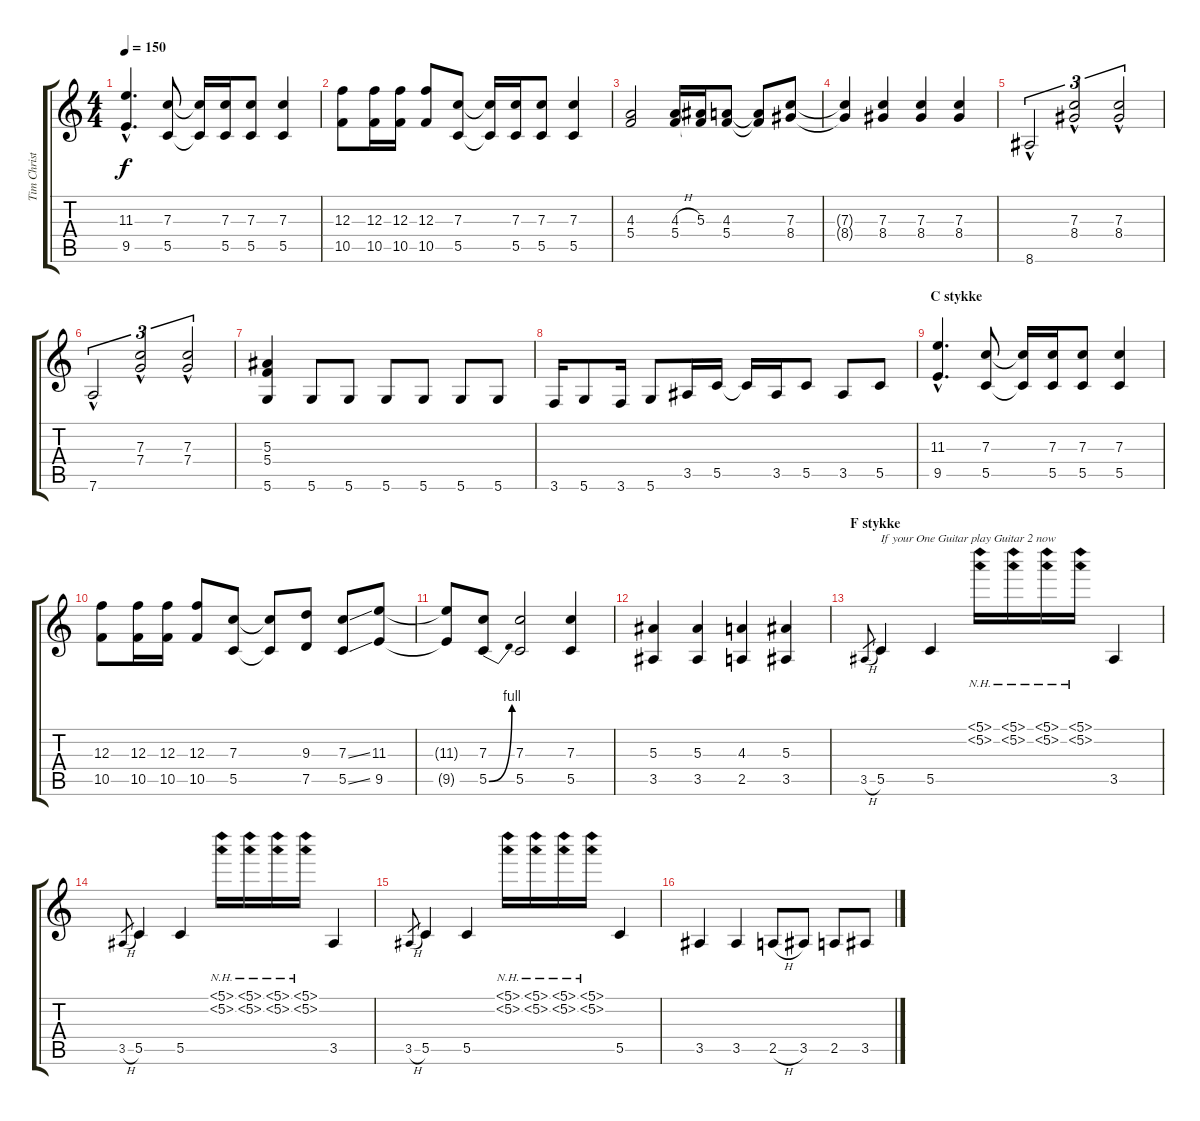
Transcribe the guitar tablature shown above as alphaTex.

\track ("Tim Christensen (Guitar)" "Tim Christ") {instrument overdrivenguitar}
\staff {score tabs}
\tuning (D4 A3 F3 C3 G2 D2) {hide}
\ts (4 4)
\tempo 150
\clef g2
\ks c
(11.3{hac} 9.5{hac}).4{d dy f} (7.3 5.5).8 (7.3{t} 5.5{t}).16 (7.3 5.5).16 (7.3 5.5).8 (7.3 5.5).4 |
(12.3 10.5).8 (12.3 10.5).16 (12.3 10.5).16 (12.3 10.5).8 (7.3 5.5).8 (7.3{t} 5.5{t}).16 (7.3 5.5).16 (7.3 5.5).8 (7.3 5.5).4 |
(4.3 5.4).2 (4.3{h} 5.4).16 (5.3 5.4{t}).16 (4.3 5.4).8 (4.3{t} 5.4{t}).8 (7.3 8.4).8 |
(7.3{t} 8.4{t}).4 (7.3 8.4).4 (7.3 8.4).4 (7.3 8.4).4 |
8.6{hac}.2{tu (3 2)} (7.3{hac} 8.4{hac}).2{tu (3 2)} (7.3{hac} 8.4{hac}).2{tu (3 2)} |
7.6{hac}.2{tu (3 2)} (7.3{hac} 7.4{hac}).2{tu (3 2)} (7.3{hac} 7.4{hac}).2{tu (3 2)} |
(5.3 5.4 5.6).4 5.6.8 5.6.8 5.6.8 5.6.8 5.6.8 5.6.8 |
3.6.16 5.6.8 3.6.16 5.6.8 3.5.16 5.5.16 5.5{t}.16 3.5.16 5.5.8 3.5.8 5.5.8 |
\section ("" "C stykke")
(11.3{hac} 9.5{hac}).4{d} (7.3 5.5).8 (7.3{t} 5.5{t}).16 (7.3 5.5).16 (7.3 5.5).8 (7.3 5.5).4 |
(12.3 10.5).8 (12.3 10.5).16 (12.3 10.5).16 (12.3 10.5).8 (7.3 5.5).8 (7.3{t} 5.5{t}).8 (9.3 7.5).8 (7.3{ss} 5.5{ss}).8 (11.3 9.5).8 |
(11.3{t} 9.5{t}).8 (7.3 5.5{be (bend 0 0 60 4)}).8 (7.3 5.5).2 (7.3 5.5).4 |
(5.3 3.5).4 (5.3 3.5).4 (4.3 2.5).4 (5.3 3.5).4 |
\section ("" "F stykke")
3.5{h}.8{gr} 5.5.4{txt "If your One Guitar play Guitar 2 now" volume 7 balance 8} 5.5.4 (5.1{nh} 5.2{nh}).16 (5.1{nh} 5.2{nh}).16 (5.1{nh} 5.2{nh}).16 (5.1{nh} 5.2{nh}).16 3.5.4 |
3.5{h}.8{gr} 5.5.4 5.5.4 (5.1{nh} 5.2{nh}).16 (5.1{nh} 5.2{nh}).16 (5.1{nh} 5.2{nh}).16 (5.1{nh} 5.2{nh}).16 3.5.4 |
3.5{h}.8{gr} 5.5.4 5.5.4 (5.1{nh} 5.2{nh}).16 (5.1{nh} 5.2{nh}).16 (5.1{nh} 5.2{nh}).16 (5.1{nh} 5.2{nh}).16 5.5.4 |
3.5.4 3.5.4 2.5{h}.8 3.5.8 2.5.8 3.5.8
